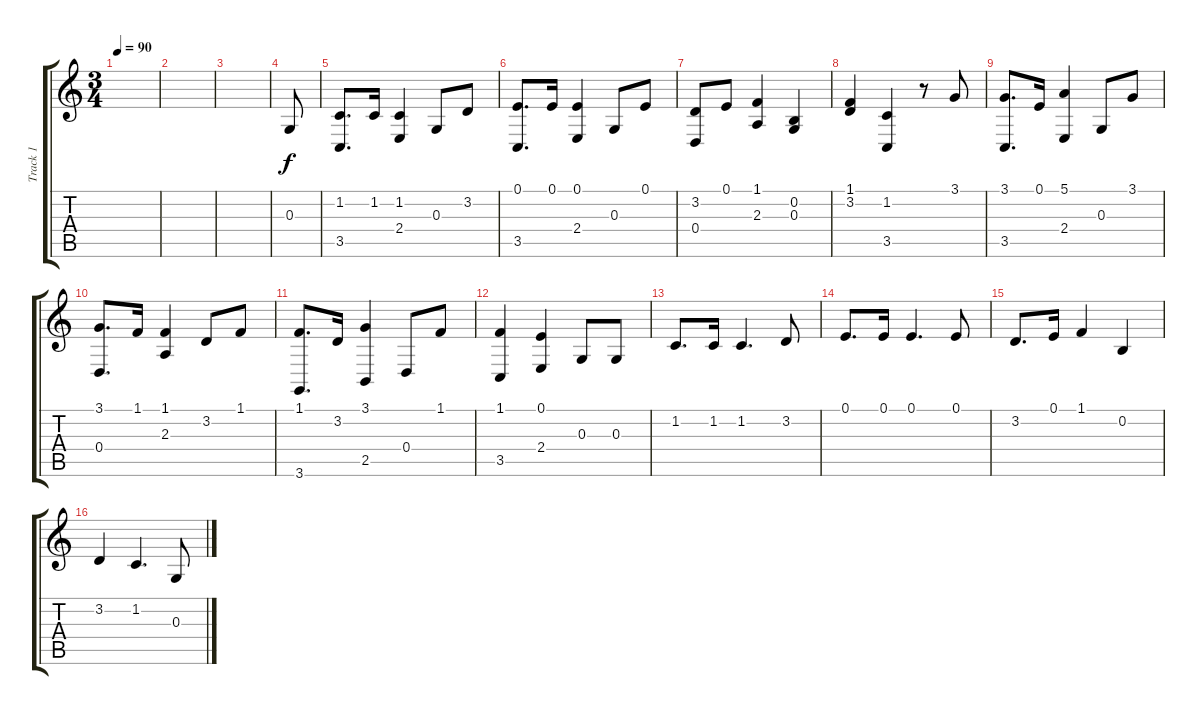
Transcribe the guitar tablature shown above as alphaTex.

\track ("Track 1" "Track 1") {instrument orchestralharp}
\staff {score tabs}
\tuning (E4 B3 G3 D3 A2 E2) {hide}
\ts (3 4)
\tempo 90
\clef g2
\ks c
|
|
|
0.3.8 |
(1.2 3.5).8{d} 1.2.16 (1.2 2.4).4 0.3.8 3.2.8 |
(0.1 3.5).8{d} 0.1.16 (0.1 2.4).4 0.3.8 0.1.8 |
(3.2 0.4).8 0.1.8 (1.1 2.3).4 (0.2 0.3).4 |
(1.1 3.2).4 (1.2 3.5).4 r.8 3.1.8 |
(3.1 3.5).8{d} 0.1.16 (5.1 2.4).4 0.3.8 3.1.8 |
(3.1 0.4).8{d} 1.1.16 (1.1 2.3).4 3.2.8 1.1.8 |
(1.1 3.6).8{d} 3.2.16 (3.1 2.5).4 0.4.8 1.1.8 |
(1.1 3.5).4 (0.1 2.4).4 0.3.8 0.3.8 |
1.2.8{d} 1.2.16 1.2.4{d} 3.2.8 |
0.1.8{d} 0.1.16 0.1.4{d} 0.1.8 |
3.2.8{d} 0.1.16 1.1.4 0.2.4 |
3.2.4 1.2.4{d} 0.3.8
